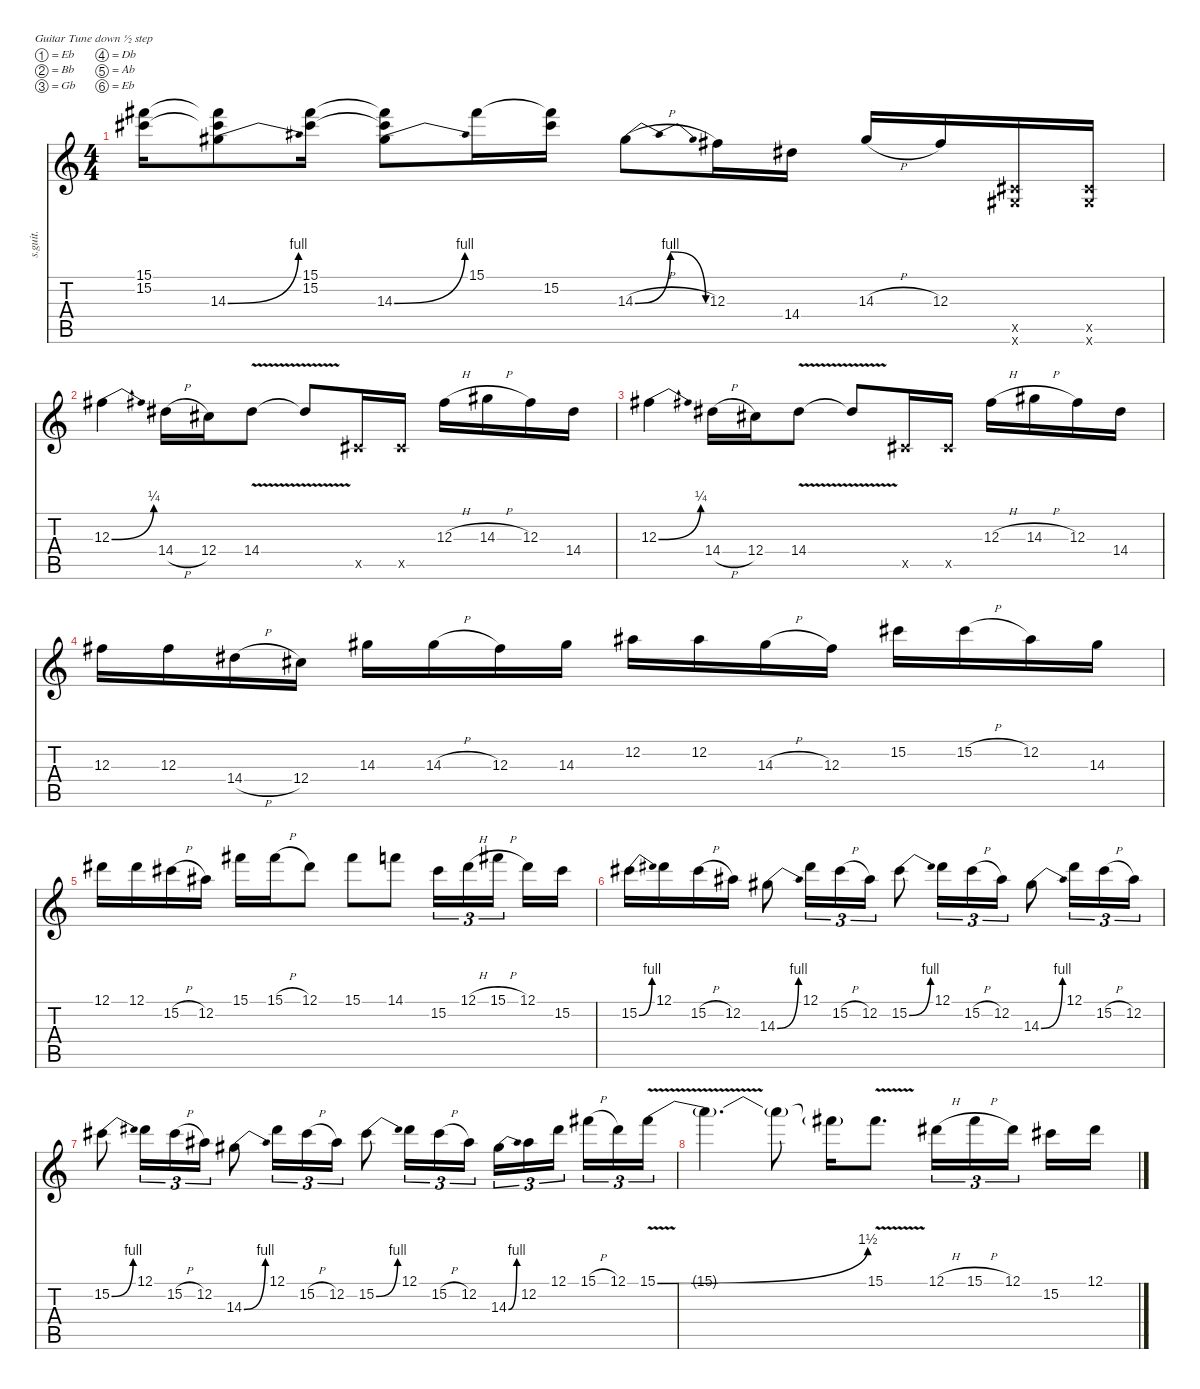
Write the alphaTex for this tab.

\defaultSystemsLayout 4
\hideDynamics
\bracketExtendMode nobrackets
\track ("Slash - Lead " "s.guit.") {instrument distortionguitar}
\staff {score tabs}
\tuning (Eb4 Bb3 Gb3 Db3 Ab2 Eb2)
\ts (4 4)
\tempo (125 hide)
\clef g2
\ks c
(15.1{acc #} 15.2{acc #}).16{lyrics (0 "") lyrics (1 "") lyrics (2 "") lyrics (3 "") lyrics (4 "") dy ff} (15.1{t acc #} 15.2{t acc #} 14.3{be (bend 0 0 60 4) acc #}).8{lyrics (0 "") lyrics (1 "") lyrics (2 "") lyrics (3 "") lyrics (4 "") dy f} (15.1{acc #} 15.2{acc #}).16{lyrics (0 "") lyrics (1 "") lyrics (2 "") lyrics (3 "") lyrics (4 "") dy ff} (15.1{t acc #} 15.2{t acc #} 14.3{be (bend 0 0 60 4) acc #}).8{lyrics (0 "") lyrics (1 "") lyrics (2 "") lyrics (3 "") lyrics (4 "") dy f} 15.1{acc #}.16{lyrics (0 "") lyrics (1 "") lyrics (2 "") lyrics (3 "") lyrics (4 "") dy ff} (15.1{t acc #} 15.2{acc #}).16{lyrics (0 "") lyrics (1 "") lyrics (2 "") lyrics (3 "") lyrics (4 "")} 14.3{be (bendrelease 0 0 30 4 30 4 60 0) h acc #}.8{lyrics (0 "") lyrics (1 "") lyrics (2 "") lyrics (3 "") lyrics (4 "")} 12.3{acc #}.16{lyrics (0 "") lyrics (1 "") lyrics (2 "") lyrics (3 "") lyrics (4 "")} 14.4{acc #}.16{lyrics (0 "") lyrics (1 "") lyrics (2 "") lyrics (3 "") lyrics (4 "")} 14.3{h acc #}.16{lyrics (0 "") lyrics (1 "") lyrics (2 "") lyrics (3 "") lyrics (4 "")} 12.3{acc #}.16{lyrics (0 "") lyrics (1 "") lyrics (2 "") lyrics (3 "") lyrics (4 "")} (5.5{x acc #} 5.6{x acc #}).16{lyrics (0 "") lyrics (1 "") lyrics (2 "") lyrics (3 "") lyrics (4 "")} (5.5{x acc #} 5.6{x acc #}).16{lyrics (0 "") lyrics (1 "") lyrics (2 "") lyrics (3 "") lyrics (4 "")} |
12.3{be (bend 0 0 60 1) acc #}.4{lyrics (0 "") lyrics (1 "") lyrics (2 "") lyrics (3 "") lyrics (4 "")} 14.4{h acc #}.16{lyrics (0 "") lyrics (1 "") lyrics (2 "") lyrics (3 "") lyrics (4 "")} 12.4{acc #}.16{lyrics (0 "") lyrics (1 "") lyrics (2 "") lyrics (3 "") lyrics (4 "")} 14.4{v acc #}.8{lyrics (0 "") lyrics (1 "") lyrics (2 "") lyrics (3 "") lyrics (4 "")} 14.4{t acc #}.8{lyrics (0 "") lyrics (1 "") lyrics (2 "") lyrics (3 "") lyrics (4 "")} 5.5{x acc #}.16{lyrics (0 "") lyrics (1 "") lyrics (2 "") lyrics (3 "") lyrics (4 "")} 5.5{x acc #}.16{lyrics (0 "") lyrics (1 "") lyrics (2 "") lyrics (3 "") lyrics (4 "")} 12.3{h acc #}.16{lyrics (0 "") lyrics (1 "") lyrics (2 "") lyrics (3 "") lyrics (4 "")} 14.3{h acc #}.16{lyrics (0 "") lyrics (1 "") lyrics (2 "") lyrics (3 "") lyrics (4 "")} 12.3{acc #}.16{lyrics (0 "") lyrics (1 "") lyrics (2 "") lyrics (3 "") lyrics (4 "")} 14.4{acc #}.16{lyrics (0 "") lyrics (1 "") lyrics (2 "") lyrics (3 "") lyrics (4 "")} |
12.3{be (bend 0 0 60 1) acc #}.4{lyrics (0 "") lyrics (1 "") lyrics (2 "") lyrics (3 "") lyrics (4 "")} 14.4{h acc #}.16{lyrics (0 "") lyrics (1 "") lyrics (2 "") lyrics (3 "") lyrics (4 "")} 12.4{acc #}.16{lyrics (0 "") lyrics (1 "") lyrics (2 "") lyrics (3 "") lyrics (4 "")} 14.4{v acc #}.8{lyrics (0 "") lyrics (1 "") lyrics (2 "") lyrics (3 "") lyrics (4 "")} 14.4{t acc #}.8{lyrics (0 "") lyrics (1 "") lyrics (2 "") lyrics (3 "") lyrics (4 "")} 5.5{x acc #}.16{lyrics (0 "") lyrics (1 "") lyrics (2 "") lyrics (3 "") lyrics (4 "")} 5.5{x acc #}.16{lyrics (0 "") lyrics (1 "") lyrics (2 "") lyrics (3 "") lyrics (4 "")} 12.3{h acc #}.16{lyrics (0 "") lyrics (1 "") lyrics (2 "") lyrics (3 "") lyrics (4 "")} 14.3{h acc #}.16{lyrics (0 "") lyrics (1 "") lyrics (2 "") lyrics (3 "") lyrics (4 "")} 12.3{acc #}.16{lyrics (0 "") lyrics (1 "") lyrics (2 "") lyrics (3 "") lyrics (4 "")} 14.4{acc #}.16{lyrics (0 "") lyrics (1 "") lyrics (2 "") lyrics (3 "") lyrics (4 "")} |
12.3{acc #}.16{lyrics (0 "") lyrics (1 "") lyrics (2 "") lyrics (3 "") lyrics (4 "")} 12.3{acc #}.16{lyrics (0 "") lyrics (1 "") lyrics (2 "") lyrics (3 "") lyrics (4 "")} 14.4{h acc #}.16{lyrics (0 "") lyrics (1 "") lyrics (2 "") lyrics (3 "") lyrics (4 "")} 12.4{acc #}.16{lyrics (0 "") lyrics (1 "") lyrics (2 "") lyrics (3 "") lyrics (4 "")} 14.3{acc #}.16{lyrics (0 "") lyrics (1 "") lyrics (2 "") lyrics (3 "") lyrics (4 "")} 14.3{h acc #}.16{lyrics (0 "") lyrics (1 "") lyrics (2 "") lyrics (3 "") lyrics (4 "")} 12.3{acc #}.16{lyrics (0 "") lyrics (1 "") lyrics (2 "") lyrics (3 "") lyrics (4 "")} 14.3{acc #}.16{lyrics (0 "") lyrics (1 "") lyrics (2 "") lyrics (3 "") lyrics (4 "")} 12.2{acc #}.16{lyrics (0 "") lyrics (1 "") lyrics (2 "") lyrics (3 "") lyrics (4 "")} 12.2{acc #}.16{lyrics (0 "") lyrics (1 "") lyrics (2 "") lyrics (3 "") lyrics (4 "")} 14.3{h acc #}.16{lyrics (0 "") lyrics (1 "") lyrics (2 "") lyrics (3 "") lyrics (4 "")} 12.3{acc #}.16{lyrics (0 "") lyrics (1 "") lyrics (2 "") lyrics (3 "") lyrics (4 "")} 15.2{acc #}.16{lyrics (0 "") lyrics (1 "") lyrics (2 "") lyrics (3 "") lyrics (4 "")} 15.2{h acc #}.16{lyrics (0 "") lyrics (1 "") lyrics (2 "") lyrics (3 "") lyrics (4 "")} 12.2{acc #}.16{lyrics (0 "") lyrics (1 "") lyrics (2 "") lyrics (3 "") lyrics (4 "")} 14.3{acc #}.16{lyrics (0 "") lyrics (1 "") lyrics (2 "") lyrics (3 "") lyrics (4 "")} |
12.1{acc #}.16{lyrics (0 "") lyrics (1 "") lyrics (2 "") lyrics (3 "") lyrics (4 "")} 12.1{acc #}.16{lyrics (0 "") lyrics (1 "") lyrics (2 "") lyrics (3 "") lyrics (4 "")} 15.2{h acc #}.16{lyrics (0 "") lyrics (1 "") lyrics (2 "") lyrics (3 "") lyrics (4 "")} 12.2{acc #}.16{lyrics (0 "") lyrics (1 "") lyrics (2 "") lyrics (3 "") lyrics (4 "")} 15.1{acc #}.16{lyrics (0 "") lyrics (1 "") lyrics (2 "") lyrics (3 "") lyrics (4 "")} 15.1{h acc #}.16{lyrics (0 "") lyrics (1 "") lyrics (2 "") lyrics (3 "") lyrics (4 "")} 12.1{acc #}.8{lyrics (0 "") lyrics (1 "") lyrics (2 "") lyrics (3 "") lyrics (4 "")} 15.1{acc #}.8{lyrics (0 "") lyrics (1 "") lyrics (2 "") lyrics (3 "") lyrics (4 "")} 14.1.8{lyrics (0 "") lyrics (1 "") lyrics (2 "") lyrics (3 "") lyrics (4 "")} 15.2{acc #}.16{tu (3 2) lyrics (0 "") lyrics (1 "") lyrics (2 "") lyrics (3 "") lyrics (4 "")} 12.1{h acc #}.16{tu (3 2) lyrics (0 "") lyrics (1 "") lyrics (2 "") lyrics (3 "") lyrics (4 "")} 15.1{h acc #}.16{tu (3 2) lyrics (0 "") lyrics (1 "") lyrics (2 "") lyrics (3 "") lyrics (4 "")} 12.1{acc #}.16{lyrics (0 "") lyrics (1 "") lyrics (2 "") lyrics (3 "") lyrics (4 "")} 15.2{acc #}.16{lyrics (0 "") lyrics (1 "") lyrics (2 "") lyrics (3 "") lyrics (4 "")} |
15.2{be (bend 0 0 60 4) acc #}.16{lyrics (0 "") lyrics (1 "") lyrics (2 "") lyrics (3 "") lyrics (4 "")} 12.1{acc #}.16{lyrics (0 "") lyrics (1 "") lyrics (2 "") lyrics (3 "") lyrics (4 "")} 15.2{h acc #}.16{lyrics (0 "") lyrics (1 "") lyrics (2 "") lyrics (3 "") lyrics (4 "")} 12.2{acc #}.16{lyrics (0 "") lyrics (1 "") lyrics (2 "") lyrics (3 "") lyrics (4 "")} 14.3{be (bend 0 0 60 4) acc #}.8{lyrics (0 "") lyrics (1 "") lyrics (2 "") lyrics (3 "") lyrics (4 "")} 12.1{acc #}.16{tu (3 2) lyrics (0 "") lyrics (1 "") lyrics (2 "") lyrics (3 "") lyrics (4 "")} 15.2{h acc #}.16{tu (3 2) lyrics (0 "") lyrics (1 "") lyrics (2 "") lyrics (3 "") lyrics (4 "")} 12.2{acc #}.16{tu (3 2) lyrics (0 "") lyrics (1 "") lyrics (2 "") lyrics (3 "") lyrics (4 "")} 15.2{be (bend 0 0 60 4) acc #}.8{lyrics (0 "") lyrics (1 "") lyrics (2 "") lyrics (3 "") lyrics (4 "")} 12.1{acc #}.16{tu (3 2) lyrics (0 "") lyrics (1 "") lyrics (2 "") lyrics (3 "") lyrics (4 "")} 15.2{h acc #}.16{tu (3 2) lyrics (0 "") lyrics (1 "") lyrics (2 "") lyrics (3 "") lyrics (4 "")} 12.2{acc #}.16{tu (3 2) lyrics (0 "") lyrics (1 "") lyrics (2 "") lyrics (3 "") lyrics (4 "")} 14.3{be (bend 0 0 60 4) acc #}.8{lyrics (0 "") lyrics (1 "") lyrics (2 "") lyrics (3 "") lyrics (4 "")} 12.1{acc #}.16{tu (3 2) lyrics (0 "") lyrics (1 "") lyrics (2 "") lyrics (3 "") lyrics (4 "")} 15.2{h acc #}.16{tu (3 2) lyrics (0 "") lyrics (1 "") lyrics (2 "") lyrics (3 "") lyrics (4 "")} 12.2{acc #}.16{tu (3 2) lyrics (0 "") lyrics (1 "") lyrics (2 "") lyrics (3 "") lyrics (4 "")} |
15.2{be (bend 0 0 60 4) acc #}.8{lyrics (0 "") lyrics (1 "") lyrics (2 "") lyrics (3 "") lyrics (4 "")} 12.1{acc #}.16{tu (3 2) lyrics (0 "") lyrics (1 "") lyrics (2 "") lyrics (3 "") lyrics (4 "")} 15.2{h acc #}.16{tu (3 2) lyrics (0 "") lyrics (1 "") lyrics (2 "") lyrics (3 "") lyrics (4 "")} 12.2{acc #}.16{tu (3 2) lyrics (0 "") lyrics (1 "") lyrics (2 "") lyrics (3 "") lyrics (4 "")} 14.3{be (bend 0 0 60 4) acc #}.8{lyrics (0 "") lyrics (1 "") lyrics (2 "") lyrics (3 "") lyrics (4 "")} 12.1{acc #}.16{tu (3 2) lyrics (0 "") lyrics (1 "") lyrics (2 "") lyrics (3 "") lyrics (4 "")} 15.2{h acc #}.16{tu (3 2) lyrics (0 "") lyrics (1 "") lyrics (2 "") lyrics (3 "") lyrics (4 "")} 12.2{acc #}.16{tu (3 2) lyrics (0 "") lyrics (1 "") lyrics (2 "") lyrics (3 "") lyrics (4 "")} 15.2{be (bend 0 0 60 4) acc #}.8{lyrics (0 "") lyrics (1 "") lyrics (2 "") lyrics (3 "") lyrics (4 "")} 12.1{acc #}.16{tu (3 2) lyrics (0 "") lyrics (1 "") lyrics (2 "") lyrics (3 "") lyrics (4 "")} 15.2{h acc #}.16{tu (3 2) lyrics (0 "") lyrics (1 "") lyrics (2 "") lyrics (3 "") lyrics (4 "")} 12.2{acc #}.16{tu (3 2) lyrics (0 "") lyrics (1 "") lyrics (2 "") lyrics (3 "") lyrics (4 "")} 14.3{be (bend 0 0 60 4) acc #}.16{tu (3 2) lyrics (0 "") lyrics (1 "") lyrics (2 "") lyrics (3 "") lyrics (4 "")} 12.2{acc #}.16{tu (3 2) lyrics (0 "") lyrics (1 "") lyrics (2 "") lyrics (3 "") lyrics (4 "")} 12.1{acc #}.16{tu (3 2) lyrics (0 "") lyrics (1 "") lyrics (2 "") lyrics (3 "") lyrics (4 "")} 15.1{h acc #}.16{tu (3 2) lyrics (0 "") lyrics (1 "") lyrics (2 "") lyrics (3 "") lyrics (4 "")} 12.1{acc #}.16{tu (3 2) lyrics (0 "") lyrics (1 "") lyrics (2 "") lyrics (3 "") lyrics (4 "")} 15.1{be (bend 0 0 60 6) v acc #}.16{tu (3 2) lyrics (0 "") lyrics (1 "") lyrics (2 "") lyrics (3 "") lyrics (4 "")} |
15.1{t}.4{d lyrics (0 "") lyrics (1 "") lyrics (2 "") lyrics (3 "") lyrics (4 "")} 15.1{t}.8{lyrics (0 "") lyrics (1 "") lyrics (2 "") lyrics (3 "") lyrics (4 "")} 15.1{t acc #}.16{lyrics (0 "") lyrics (1 "") lyrics (2 "") lyrics (3 "") lyrics (4 "")} 15.1{v acc #}.8{d lyrics (0 "") lyrics (1 "") lyrics (2 "") lyrics (3 "") lyrics (4 "")} 12.1{h acc #}.16{tu (3 2) lyrics (0 "") lyrics (1 "") lyrics (2 "") lyrics (3 "") lyrics (4 "")} 15.1{h acc #}.16{tu (3 2) lyrics (0 "") lyrics (1 "") lyrics (2 "") lyrics (3 "") lyrics (4 "")} 12.1{acc #}.16{tu (3 2) lyrics (0 "") lyrics (1 "") lyrics (2 "") lyrics (3 "") lyrics (4 "")} 15.2{acc #}.16{lyrics (0 "") lyrics (1 "") lyrics (2 "") lyrics (3 "") lyrics (4 "")} 12.1{acc #}.16{lyrics (0 "") lyrics (1 "") lyrics (2 "") lyrics (3 "") lyrics (4 "")}
